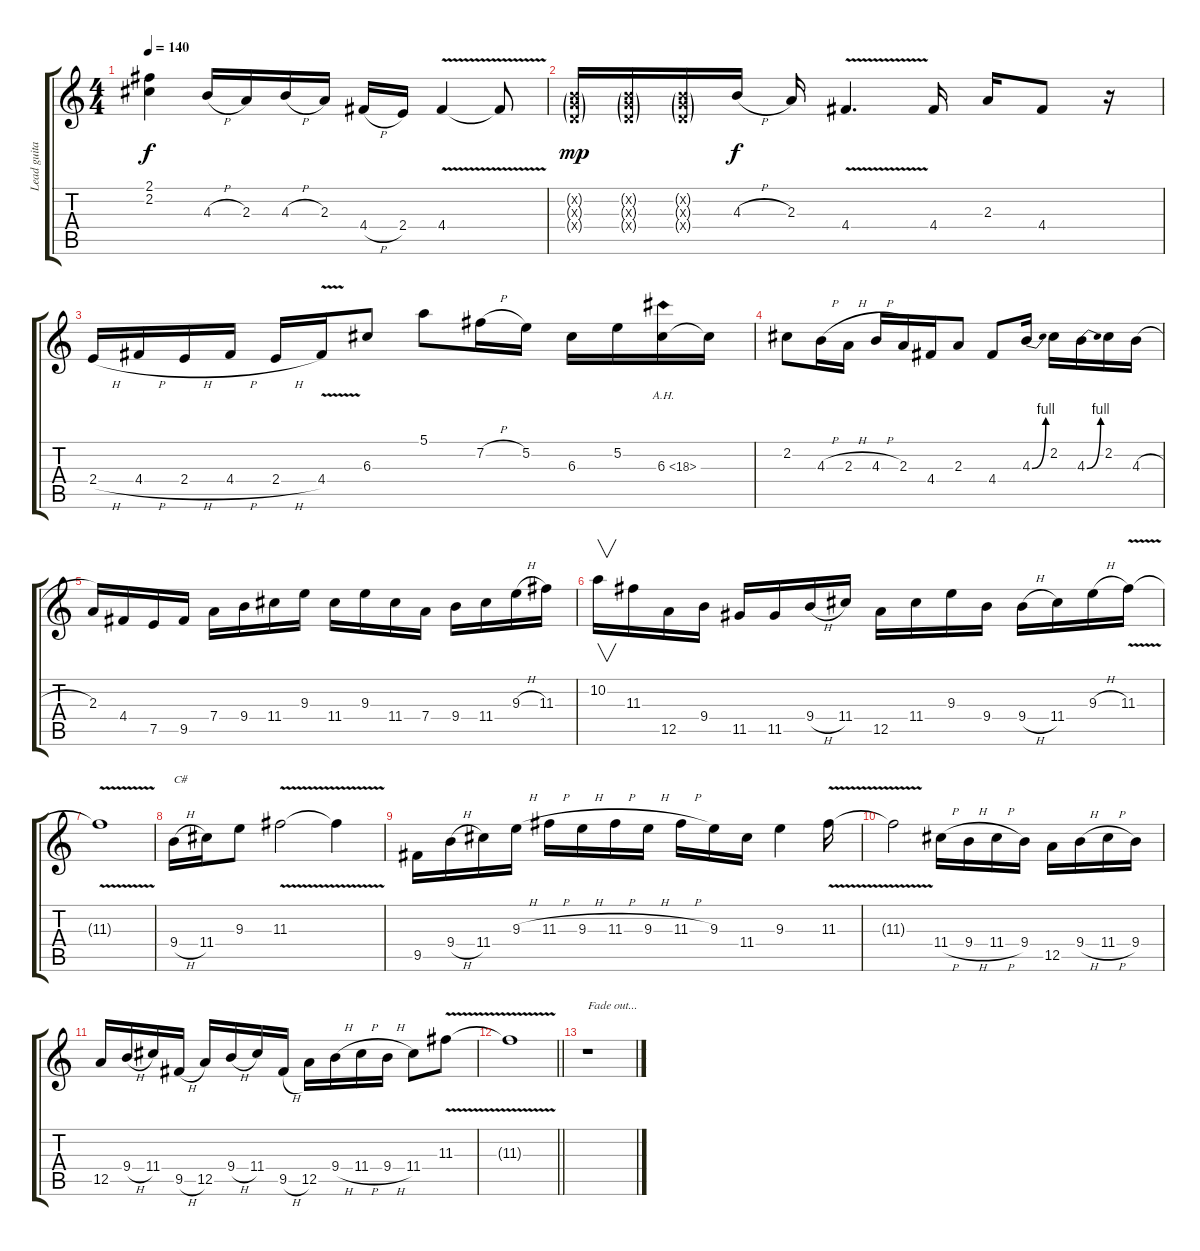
\track ("Lead guitar" "Lead guita") {instrument distortionguitar}
\staff {score tabs}
\tuning (E4 B3 G3 D3 A2 E2) {hide}
\ts (4 4)
\tempo 140
\clef g2
\ks c
(2.1{t} 2.2{t}).4{dy f} 4.3{h}.16 2.3.16 4.3{h}.16 2.3.16 4.4{h}.16 2.4.16 4.4{v}.4 4.4{t}.8 |
(0.2{g x} 0.3{g x} 0.4{g x}).16{dy mp} (0.2{g x} 0.3{g x} 0.4{g x}).16 (0.2{g x} 0.3{g x} 0.4{g x}).16 4.3{h}.16{dy f} 2.3.16 4.4{v}.4{d} 4.4.16 2.3.16 4.4.8 r.16 |
2.4{h}.16 4.4{h}.16 2.4{h}.16 4.4{h}.16 2.4{h}.16 4.4{v}.16 6.3.8 5.1.8 7.2{h}.16 5.2.16 6.3.16 5.2.16 6.3{ah 12}.16 6.3{t}.16 |
2.2.8 4.3{h}.16 2.3{h}.16 4.3{h}.16 2.3.16 4.4.16 2.3.8 4.4.8 4.3{be (bend 0 0 60 4)}.16 2.2.16 4.3{be (bend 0 0 60 4)}.16 2.2.16 4.3{h}.16 |
2.3.16 4.4.16 7.5.16 9.5.16 7.4.16 9.4.16 11.4.16 9.3.16 11.4.16 9.3.16 11.4.16 7.4.16 9.4.16 11.4.16 9.3{h}.16 11.3.16 |
10.2.16{v} 11.3.16 12.5.16 9.4.16 11.5.16 11.5.16 9.4{h}.16 11.4.16 12.5.16 11.4.16 9.3.16 9.4.16 9.4{h}.16 11.4.16 9.3{h}.16 11.3{v}.16 |
11.3{t}.1 |
9.4{h}.16{txt "C#"} 11.4.16 9.3.8 11.3{v}.2 11.3{t}.4 |
9.5.16{volume 2 balance 3 instrument distortionguitar} 9.4{h}.16 11.4.16 9.3{h}.16 11.3{h}.16 9.3{h}.16 11.3{h}.16 9.3{h}.16 11.3{h}.16 9.3.16 11.4.16 9.3.4 11.3{v}.16 |
11.3{v t}.2 11.4{h}.16 9.4{h}.16 11.4{h}.16 9.4.16 12.5.16 9.4{h}.16 11.4{h}.16 9.4.16 |
12.5.16 9.4{h}.16 11.4.16 9.5{h}.16 12.5.16 9.4{h}.16 11.4.16 9.5{h}.16 12.5.16 9.4{h}.16 11.4{h}.16 9.4{h}.16 11.4.8 11.3{v}.8 |
\barLineRight lightlight
11.3{t}.1 |
r.1{txt "Fade out..."}
